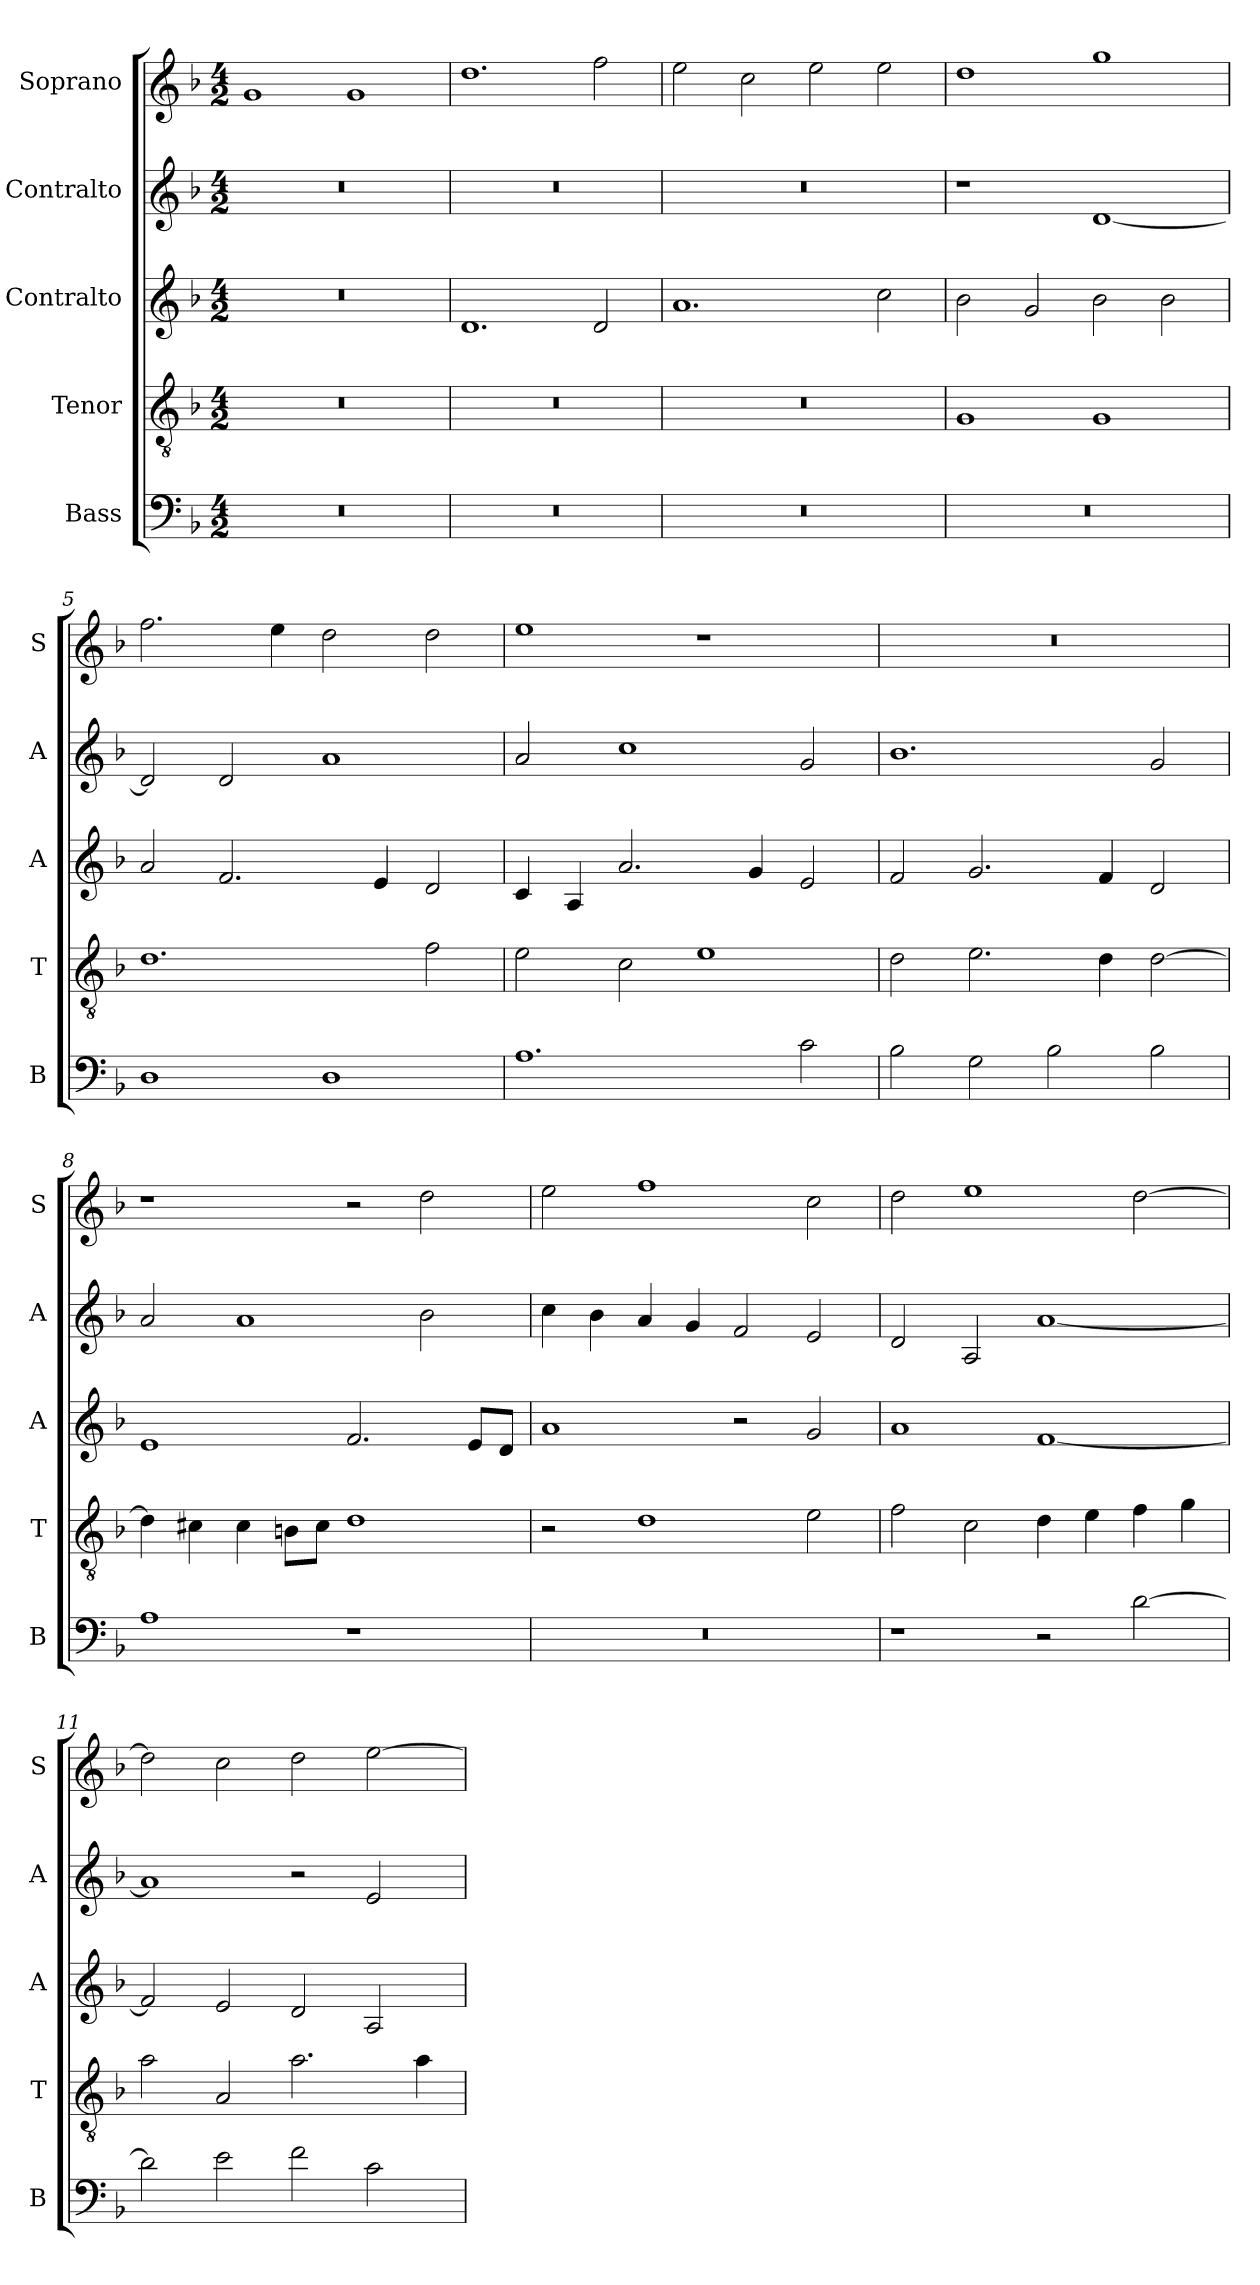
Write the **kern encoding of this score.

**kern	**kern	**kern	**kern	**kern
*part5	*part4	*part3	*part2	*part1
*staff5	*staff4	*staff3	*staff2	*staff1
*I"Bass	*I"Tenor	*I"Contralto	*I"Contralto	*I"Soprano
*I'B	*I'T	*I'A	*I'A	*I'S
*clefF4	*clefGv2	*clefG2	*clefG2	*clefG2
*k[b-]	*k[b-]	*k[b-]	*k[b-]	*k[b-]
*G:dor	*G:dor	*G:dor	*G:dor	*G:dor
*M4/2	*M4/2	*M4/2	*M4/2	*M4/2
=1	=1	=1	=1	=1
0r	0r	0r	0r	1g
.	.	.	.	1g
=2	=2	=2	=2	=2
0r	0r	1.d	0r	1.dd
.	.	2d	.	2ff
=3	=3	=3	=3	=3
0r	0r	1.a	0r	2ee
.	.	.	.	2cc
.	.	.	.	2ee
.	.	2cc	.	2ee
=4	=4	=4	=4	=4
0r	1G	2b-	1r	1dd
.	.	2g	.	.
.	1G	2b-	[1d	1gg
.	.	2b-	.	.
=5	=5	=5	=5	=5
1D	1.d	2a	2d]	2.ff
.	.	2.f	2d	.
.	.	.	.	4ee
1D	.	.	1a	2dd
.	.	4e	.	.
.	2f	2d	.	2dd
=6	=6	=6	=6	=6
1.A	2e	4c	2a	1ee
.	.	4A	.	.
.	2c	2.a	1cc	.
.	1e	.	.	1r
.	.	4g	.	.
2c	.	2e	2g	.
=7	=7	=7	=7	=7
2B-	2d	2f	1.b-	0r
2G	2.e	2.g	.	.
2B-	.	.	.	.
.	4d	4f	.	.
2B-	[2d	2d	2g	.
=8	=8	=8	=8	=8
1A	4d]	1e	2a	1r
.	4c#X	.	.	.
.	4c#	.	1a	.
.	8Bn\L	.	.	.
.	8c#\J	.	.	.
1r	1d	2.f	.	2r
.	.	.	2b-	2dd
.	.	8e/L	.	.
.	.	8d/J	.	.
=9	=9	=9	=9	=9
0r	2r	1a	4cc	2ee
.	.	.	4b-	.
.	1d	.	4a	1ff
.	.	.	4g	.
.	.	2r	2f	.
.	2e	2g	2e	2cc
=10	=10	=10	=10	=10
1r	2f	1a	2d	2dd
.	2c	.	2A	1ee
2r	4d	[1f	[1a	.
.	4e	.	.	.
[2d	4f	.	.	[2dd
.	4g	.	.	.
=11	=11	=11	=11	=11
2d]	2a	2f]	1a]	2dd]
2e	2A	2e	.	2cc
2f	2.a	2d	2r	2dd
2c	.	2A	2e	[2ee
.	4a	.	.	.
=	=	=	=	=
*-	*-	*-	*-	*-
